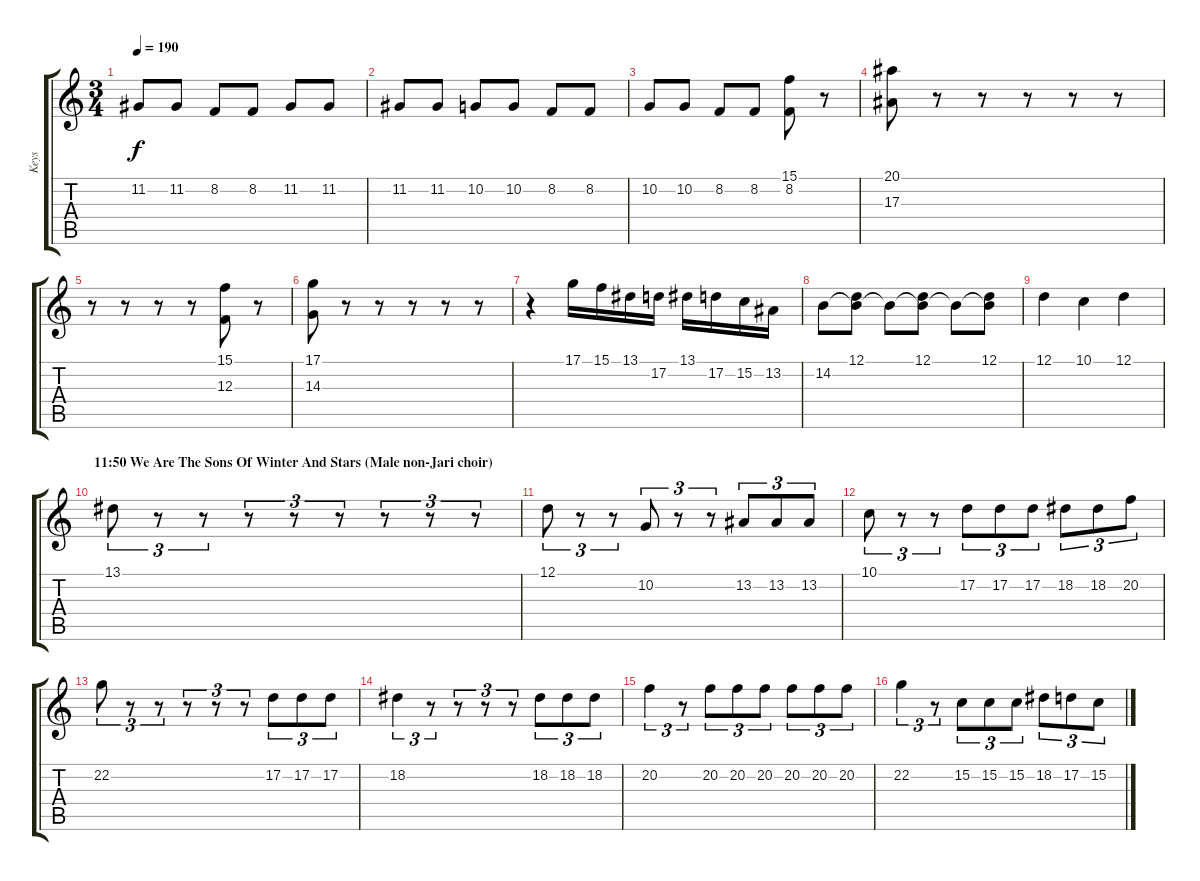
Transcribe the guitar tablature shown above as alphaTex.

\track ("Keys" "Keys") {instrument pad3polysynth}
\staff {score tabs}
\tuning (D4 A3 F3 C3 G2 C2) {hide}
\ts (3 4)
\tempo 190
\clef g2
\ks c
11.2.8{dy f} 11.2.8 8.2.8 8.2.8 11.2.8 11.2.8 |
11.2.8 11.2.8 10.2.8 10.2.8 8.2.8 8.2.8 |
10.2.8 10.2.8 8.2.8 8.2.8 (15.1 8.2).8 r.8 |
(20.1 17.3).8 r.8 r.8 r.8 r.8 r.8 |
r.8 r.8 r.8 r.8 (15.1 12.3).8 r.8 |
(17.1 14.3).8 r.8 r.8 r.8 r.8 r.8 |
r.4 17.1.16 15.1.16 13.1.16 17.2.16 13.1.16 17.2.16 15.2.16 13.2.16 |
14.2.8 (12.1 14.2{t}).8 14.2{t}.8 (12.1 14.2{t}).8 14.2{t}.8 (12.1 14.2{t}).8 |
12.1.4 10.1.4 12.1.4 |
\section ("" "11:50 We Are The Sons Of Winter And Stars (Male non-Jari choir)")
13.1.8{tu (3 2)} r.8{tu (3 2)} r.8{tu (3 2)} r.8{tu (3 2)} r.8{tu (3 2)} r.8{tu (3 2)} r.8{tu (3 2)} r.8{tu (3 2)} r.8{tu (3 2)} |
12.1.8{tu (3 2)} r.8{tu (3 2)} r.8{tu (3 2)} 10.2.8{tu (3 2)} r.8{tu (3 2)} r.8{tu (3 2)} 13.2.8{tu (3 2)} 13.2.8{tu (3 2)} 13.2.8{tu (3 2)} |
10.1.8{tu (3 2)} r.8{tu (3 2)} r.8{tu (3 2)} 17.2.8{tu (3 2)} 17.2.8{tu (3 2)} 17.2.8{tu (3 2)} 18.2.8{tu (3 2)} 18.2.8{tu (3 2)} 20.2.8{tu (3 2)} |
22.2.8{tu (3 2)} r.8{tu (3 2)} r.8{tu (3 2)} r.8{tu (3 2)} r.8{tu (3 2)} r.8{tu (3 2)} 17.2.8{tu (3 2)} 17.2.8{tu (3 2)} 17.2.8{tu (3 2)} |
18.2.4{tu (3 2)} r.8{tu (3 2)} r.8{tu (3 2)} r.8{tu (3 2)} r.8{tu (3 2)} 18.2.8{tu (3 2)} 18.2.8{tu (3 2)} 18.2.8{tu (3 2)} |
20.2.4{tu (3 2)} r.8{tu (3 2)} 20.2.8{tu (3 2)} 20.2.8{tu (3 2)} 20.2.8{tu (3 2)} 20.2.8{tu (3 2)} 20.2.8{tu (3 2)} 20.2.8{tu (3 2)} |
22.2.4{tu (3 2)} r.8{tu (3 2)} 15.2.8{tu (3 2)} 15.2.8{tu (3 2)} 15.2.8{tu (3 2)} 18.2.8{tu (3 2)} 17.2.8{tu (3 2)} 15.2.8{tu (3 2)}
